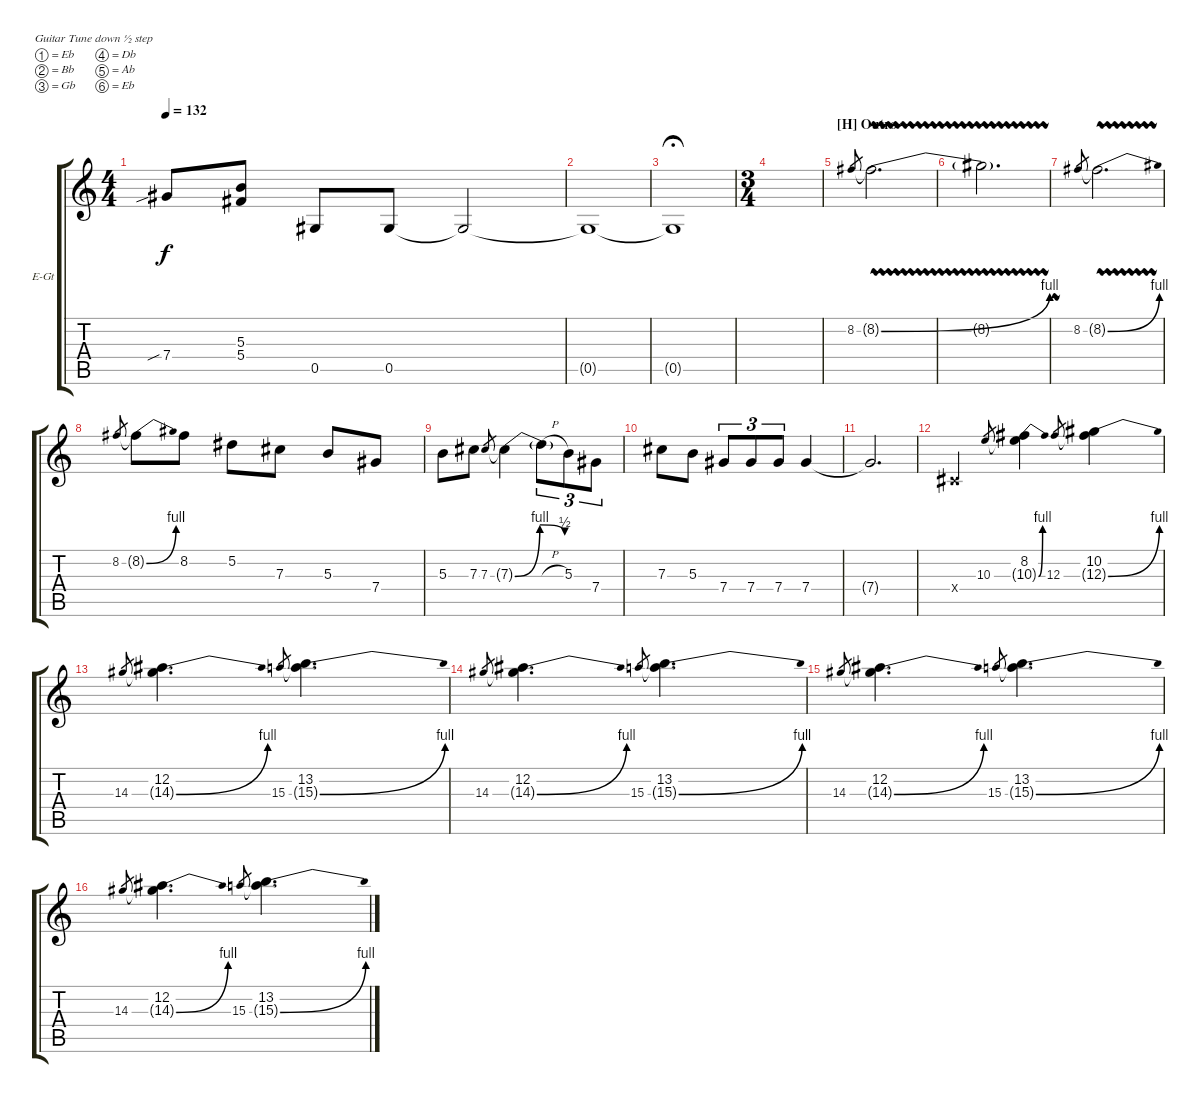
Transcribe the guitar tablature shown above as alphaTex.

\bracketExtendMode groupsimilarinstruments
\firstSystemTrackNameOrientation horizontal
\otherSystemsTrackNameOrientation horizontal
\track ("Guitar 2" "E-Gt") {instrument distortionguitar}
\staff {score tabs}
\tuning (Eb4 Bb3 Gb3 Db3 Ab2 Eb2)
\ts (4 4)
\tempo 132
\clef g2
\scale
1.03909
\ks aminor
7.4{sib}.8{dy f} (5.4 5.3).8 0.5.8 0.5.8 0.5{t}.2 |
\scale
0.960908 0.5{t}.1 |
\scale
1.03909 0.5{t}.1{fermata (medium 0.11)} |
\ts (3 4)
\scale
0.960908 |
\section ("H" "Outro")
\scale
1.03909 8.2.8{gr} 8.2{be (bend 0 0 15 4) vw t}.2{d} |
\scale
0.960908 8.2{vw t}.2{d} |
\scale
1.03909 8.2.8{gr} 8.2{be (bend 0 0 15 4) vw t}.2{d} |
\scale
0.960908 8.2.8{gr} 8.2{be (bend 0 0 15 4) t}.8 8.2.8 5.2.8 7.3.8 5.3.8 7.4.8 |
\scale
1.03909 5.3.8 7.3.8 7.3.8{gr} 7.3{be (bendrelease 0 0 10.2 4 20.4 4 31.2 2) t}.4 7.3{h t}.8{tu (3 2)} 5.3.8{tu (3 2)} 7.4.8{tu (3 2)} |
\scale
0.960908 7.3.8 5.3.8 7.4.8{tu (3 2)} 7.4.8{tu (3 2)} 7.4.8{tu (3 2)} 7.4.4 |
\scale
1.03909 7.4{t}.2{d} |
\scale
0.960908 0.4{x}.4 10.3.8{gr} (10.3{be (bend 0 0 15 4) t} 8.2).4 12.3.8{gr} (12.3{be (bend 0 0 15 4) t} 10.2).4 |
\scale
1.03909 14.3.8{gr} (14.3{be (bend 0 0 15 4) t} 12.2).4{d} 15.3.8{gr} (15.3{be (bend 0 0 15 4) t} 13.2).4{d} |
\scale
0.960908 14.3.8{gr} (14.3{be (bend 0 0 15 4) t} 12.2).4{d} 15.3.8{gr} (15.3{be (bend 0 0 15 4) t} 13.2).4{d} |
\scale
1.03909 14.3.8{gr} (14.3{be (bend 0 0 15 4) t} 12.2).4{d} 15.3.8{gr} (15.3{be (bend 0 0 15 4) t} 13.2).4{d} |
\scale
0.960908 14.3.8{gr} (14.3{be (bend 0 0 15 4) t} 12.2).4{d} 15.3.8{gr} (15.3{be (bend 0 0 15 4) t} 13.2).4{d}
